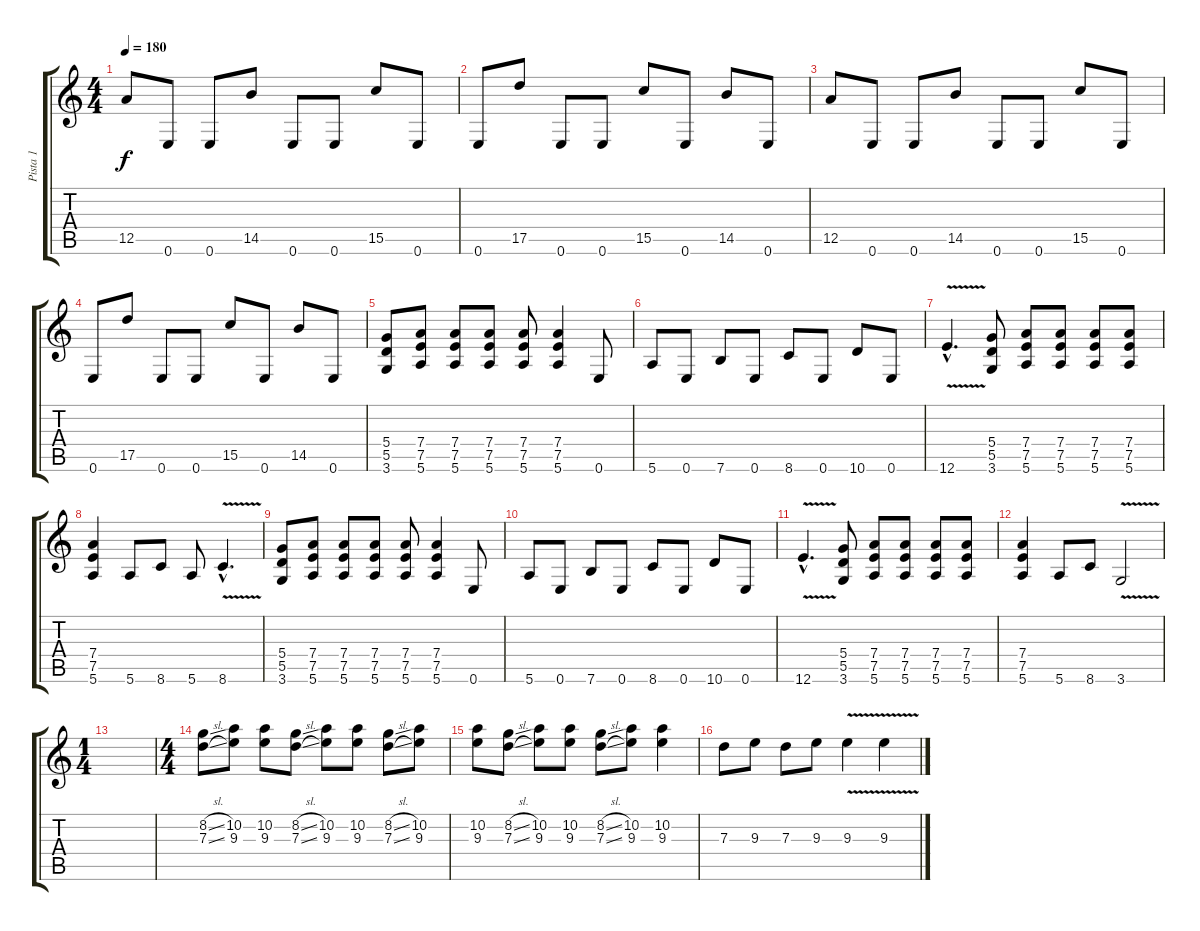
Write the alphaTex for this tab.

\track ("Pista 1" "Pista 1") {instrument distortionguitar}
\staff {score tabs}
\tuning (E4 B3 G3 D3 A2 E2) {hide}
\ts (4 4)
\tempo 180
\clef g2
\ks c
12.5.8{dy f} 0.6.8 0.6.8 14.5.8 0.6.8 0.6.8 15.5.8 0.6.8 |
0.6.8 17.5.8 0.6.8 0.6.8 15.5.8 0.6.8 14.5.8 0.6.8 |
12.5.8 0.6.8 0.6.8 14.5.8 0.6.8 0.6.8 15.5.8 0.6.8 |
0.6.8 17.5.8 0.6.8 0.6.8 15.5.8 0.6.8 14.5.8 0.6.8 |
(5.4 5.5 3.6).8 (7.4 7.5 5.6).8 (7.4 7.5 5.6).8 (7.4 7.5 5.6).8 (7.4 7.5 5.6).8 (7.4 7.5 5.6).4 0.6.8 |
5.6.8 0.6.8 7.6.8 0.6.8 8.6.8 0.6.8 10.6.8 0.6.8 |
12.6{v hac}.4{d} (5.4 5.5 3.6).8 (7.4 7.5 5.6).8 (7.4 7.5 5.6).8 (7.4 7.5 5.6).8 (7.4 7.5 5.6).8 |
(7.4 7.5 5.6).4 5.6.8 8.6.8 5.6.8 8.6{v hac}.4{d} |
(5.4 5.5 3.6).8 (7.4 7.5 5.6).8 (7.4 7.5 5.6).8 (7.4 7.5 5.6).8 (7.4 7.5 5.6).8 (7.4 7.5 5.6).4 0.6.8 |
5.6.8 0.6.8 7.6.8 0.6.8 8.6.8 0.6.8 10.6.8 0.6.8 |
12.6{v hac}.4{d} (5.4 5.5 3.6).8 (7.4 7.5 5.6).8 (7.4 7.5 5.6).8 (7.4 7.5 5.6).8 (7.4 7.5 5.6).8 |
(7.4 7.5 5.6).4 5.6.8 8.6.8 3.6{v}.2 |
\ts (1 4)
|
\ts (4 4)
(8.2{sl} 7.3{sl}).8 (10.2 9.3).8 (10.2 9.3).8 (8.2{sl} 7.3{sl}).8 (10.2 9.3).8 (10.2 9.3).8 (8.2{sl} 7.3{sl}).8 (10.2 9.3).8 |
(10.2 9.3).8 (8.2{sl} 7.3{sl}).8 (10.2 9.3).8 (10.2 9.3).8 (8.2{sl} 7.3{sl}).8 (10.2 9.3).8 (10.2 9.3).4 |
7.3.8 9.3.8 7.3.8 9.3.8 9.3{v}.4 9.3{v}.4
